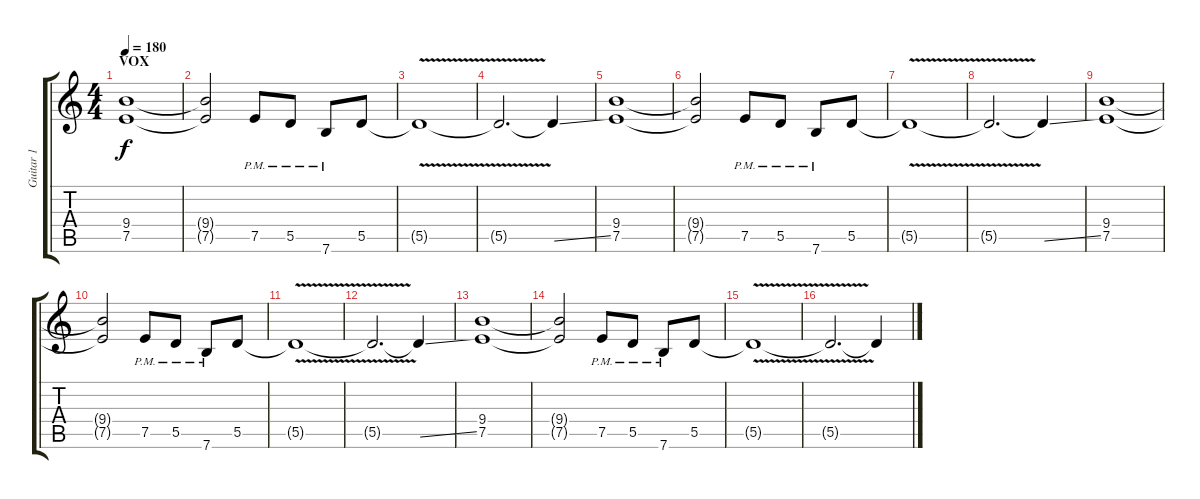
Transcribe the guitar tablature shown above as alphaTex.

\track ("Guitar 1" "Guitar 1") {instrument distortionguitar}
\staff {score tabs}
\tuning (E4 B3 G3 D3 A2 E2) {hide}
\ts (4 4)
\section ("" "VOX")
\tempo 180
\clef g2
\ks c
(9.4 7.5).1{dy f} |
(9.4{t} 7.5{t}).2 7.5{pm}.8 5.5{pm}.8 7.6{pm}.8 5.5.8 |
5.5{v t}.1 |
5.5{t}.2{d} 5.5{ss t}.4 |
(9.4 7.5).1 |
(9.4{t} 7.5{t}).2 7.5{pm}.8 5.5{pm}.8 7.6{pm}.8 5.5.8 |
5.5{v t}.1 |
5.5{t}.2{d} 5.5{ss t}.4 |
(9.4 7.5).1 |
(9.4{t} 7.5{t}).2 7.5{pm}.8 5.5{pm}.8 7.6{pm}.8 5.5.8 |
5.5{v t}.1 |
5.5{t}.2{d} 5.5{ss t}.4 |
(9.4 7.5).1 |
(9.4{t} 7.5{t}).2 7.5{pm}.8 5.5{pm}.8 7.6{pm}.8 5.5.8 |
5.5{v t}.1 |
5.5{t}.2{d} 5.5{ss t}.4
